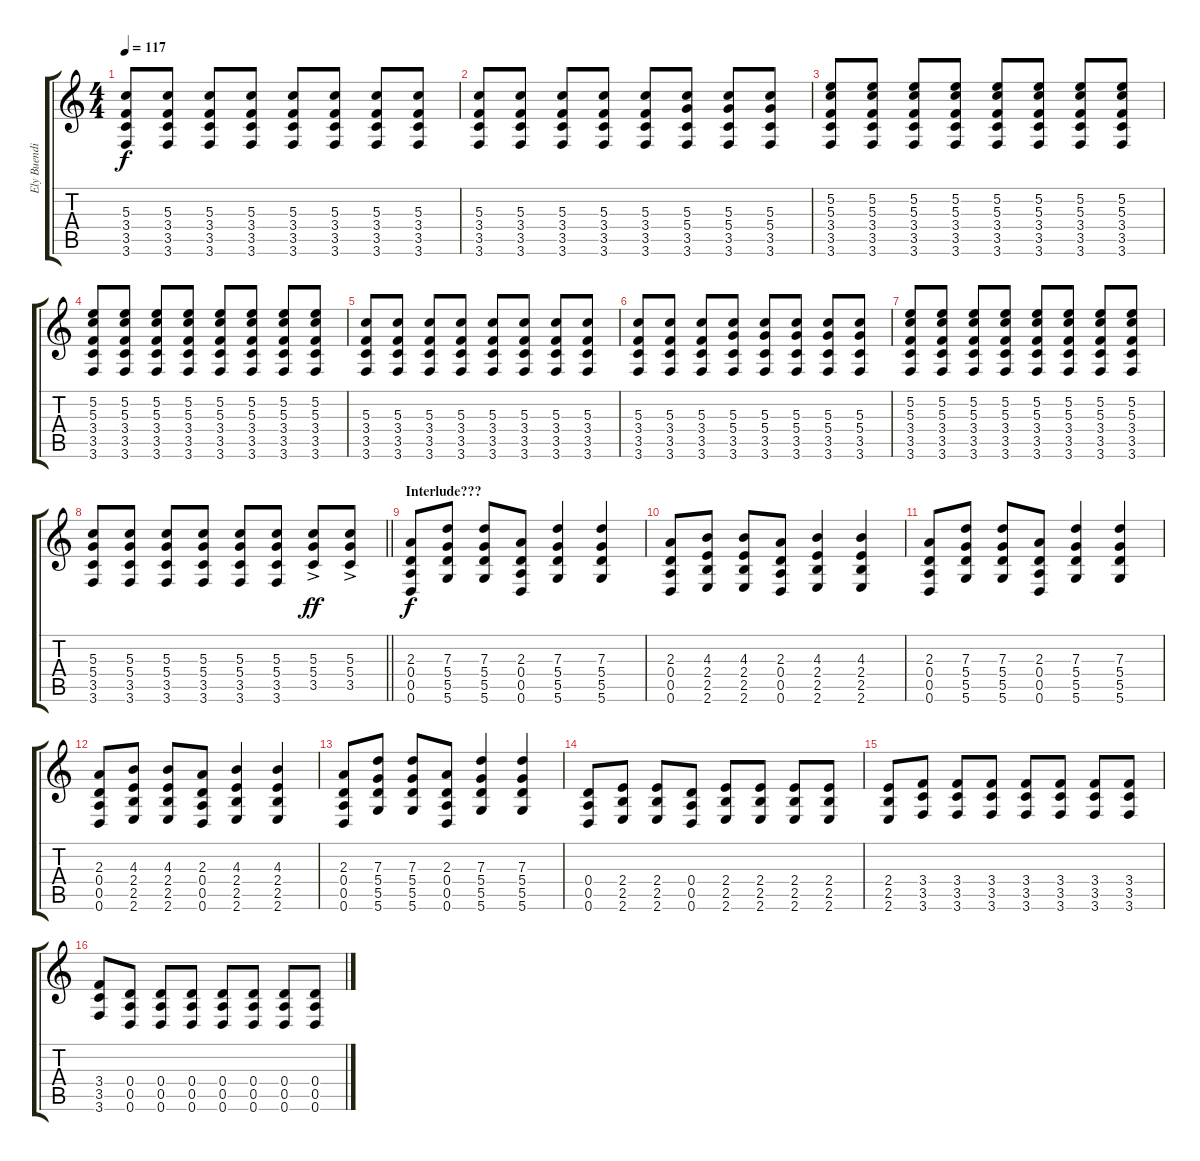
\track ("Ely Buendia(Rhythm)" "Ely Buendi") {instrument distortionguitar}
\staff {score tabs}
\tuning (E4 B3 G3 D3 A2 D2) {hide}
\ts (4 4)
\tempo 117
\clef g2
\ks c
(5.3 3.4 3.5 3.6).8{dy f} (5.3 3.4 3.5 3.6).8 (5.3 3.4 3.5 3.6).8 (5.3 3.4 3.5 3.6).8 (5.3 3.4 3.5 3.6).8 (5.3 3.4 3.5 3.6).8 (5.3 3.4 3.5 3.6).8 (5.3 3.4 3.5 3.6).8 |
(5.3 3.4 3.5 3.6).8 (5.3 3.4 3.5 3.6).8 (5.3 3.4 3.5 3.6).8 (5.3 3.4 3.5 3.6).8 (5.3 3.4 3.5 3.6).8 (5.3 5.4 3.5 3.6).8 (5.3 5.4 3.5 3.6).8 (5.3 5.4 3.5 3.6).8 |
(5.2 5.3 3.4 3.5 3.6).8{volume 13 instrument overdrivenguitar} (5.2 5.3 3.4 3.5 3.6).8 (5.2 5.3 3.4 3.5 3.6).8 (5.2 5.3 3.4 3.5 3.6).8 (5.2 5.3 3.4 3.5 3.6).8 (5.2 5.3 3.4 3.5 3.6).8 (5.2 5.3 3.4 3.5 3.6).8 (5.2 5.3 3.4 3.5 3.6).8 |
(5.2 5.3 3.4 3.5 3.6).8 (5.2 5.3 3.4 3.5 3.6).8 (5.2 5.3 3.4 3.5 3.6).8 (5.2 5.3 3.4 3.5 3.6).8 (5.2 5.3 3.4 3.5 3.6).8 (5.2 5.3 3.4 3.5 3.6).8 (5.2 5.3 3.4 3.5 3.6).8 (5.2 5.3 3.4 3.5 3.6).8 |
(5.3 3.4 3.5 3.6).8{volume 13 instrument overdrivenguitar} (5.3 3.4 3.5 3.6).8 (5.3 3.4 3.5 3.6).8 (5.3 3.4 3.5 3.6).8 (5.3 3.4 3.5 3.6).8 (5.3 3.4 3.5 3.6).8 (5.3 3.4 3.5 3.6).8 (5.3 3.4 3.5 3.6).8 |
(5.3 3.4 3.5 3.6).8 (5.3 3.4 3.5 3.6).8 (5.3 3.4 3.5 3.6).8 (5.3 5.4 3.5 3.6).8 (5.3 5.4 3.5 3.6).8 (5.3 5.4 3.5 3.6).8 (5.3 5.4 3.5 3.6).8 (5.3 5.4 3.5 3.6).8 |
(5.2 5.3 3.4 3.5 3.6).8 (5.2 5.3 3.4 3.5 3.6).8 (5.2 5.3 3.4 3.5 3.6).8 (5.2 5.3 3.4 3.5 3.6).8 (5.2 5.3 3.4 3.5 3.6).8 (5.2 5.3 3.4 3.5 3.6).8 (5.2 5.3 3.4 3.5 3.6).8 (5.2 5.3 3.4 3.5 3.6).8 |
\barLineRight lightlight
(5.3 5.4 3.5 3.6).8 (5.3 5.4 3.5 3.6).8 (5.3 5.4 3.5 3.6).8 (5.3 5.4 3.5 3.6).8 (5.3 5.4 3.5 3.6).8 (5.3 5.4 3.5 3.6).8 (5.3{ac} 5.4{ac} 3.5{ac}).8{dy ff} (5.3{ac} 5.4{ac} 3.5{ac}).8 |
\section ("" "Interlude???")
(2.3 0.4 0.5 0.6).8{dy f} (7.3 5.4 5.5 5.6).8 (7.3 5.4 5.5 5.6).8 (2.3 0.4 0.5 0.6).8 (7.3 5.4 5.5 5.6).4 (7.3 5.4 5.5 5.6).4 |
(2.3 0.4 0.5 0.6).8 (4.3 2.4 2.5 2.6).8 (4.3 2.4 2.5 2.6).8 (2.3 0.4 0.5 0.6).8 (4.3 2.4 2.5 2.6).4 (4.3 2.4 2.5 2.6).4 |
(2.3 0.4 0.5 0.6).8 (7.3 5.4 5.5 5.6).8 (7.3 5.4 5.5 5.6).8 (2.3 0.4 0.5 0.6).8 (7.3 5.4 5.5 5.6).4 (7.3 5.4 5.5 5.6).4 |
(2.3 0.4 0.5 0.6).8 (4.3 2.4 2.5 2.6).8 (4.3 2.4 2.5 2.6).8 (2.3 0.4 0.5 0.6).8 (4.3 2.4 2.5 2.6).4 (4.3 2.4 2.5 2.6).4 |
(2.3 0.4 0.5 0.6).8 (7.3 5.4 5.5 5.6).8 (7.3 5.4 5.5 5.6).8 (2.3 0.4 0.5 0.6).8 (7.3 5.4 5.5 5.6).4 (7.3 5.4 5.5 5.6).4 |
(0.4 0.5 0.6).8 (2.4 2.5 2.6).8 (2.4 2.5 2.6).8 (0.4 0.5 0.6).8 (2.4 2.5 2.6).8 (2.4 2.5 2.6).8 (2.4 2.5 2.6).8 (2.4 2.5 2.6).8 |
(2.4 2.5 2.6).8 (3.4 3.5 3.6).8 (3.4 3.5 3.6).8 (3.4 3.5 3.6).8 (3.4 3.5 3.6).8 (3.4 3.5 3.6).8 (3.4 3.5 3.6).8 (3.4 3.5 3.6).8 |
(3.4 3.5 3.6).8 (0.4 0.5 0.6).8 (0.4 0.5 0.6).8 (0.4 0.5 0.6).8 (0.4 0.5 0.6).8 (0.4 0.5 0.6).8 (0.4 0.5 0.6).8 (0.4 0.5 0.6).8
